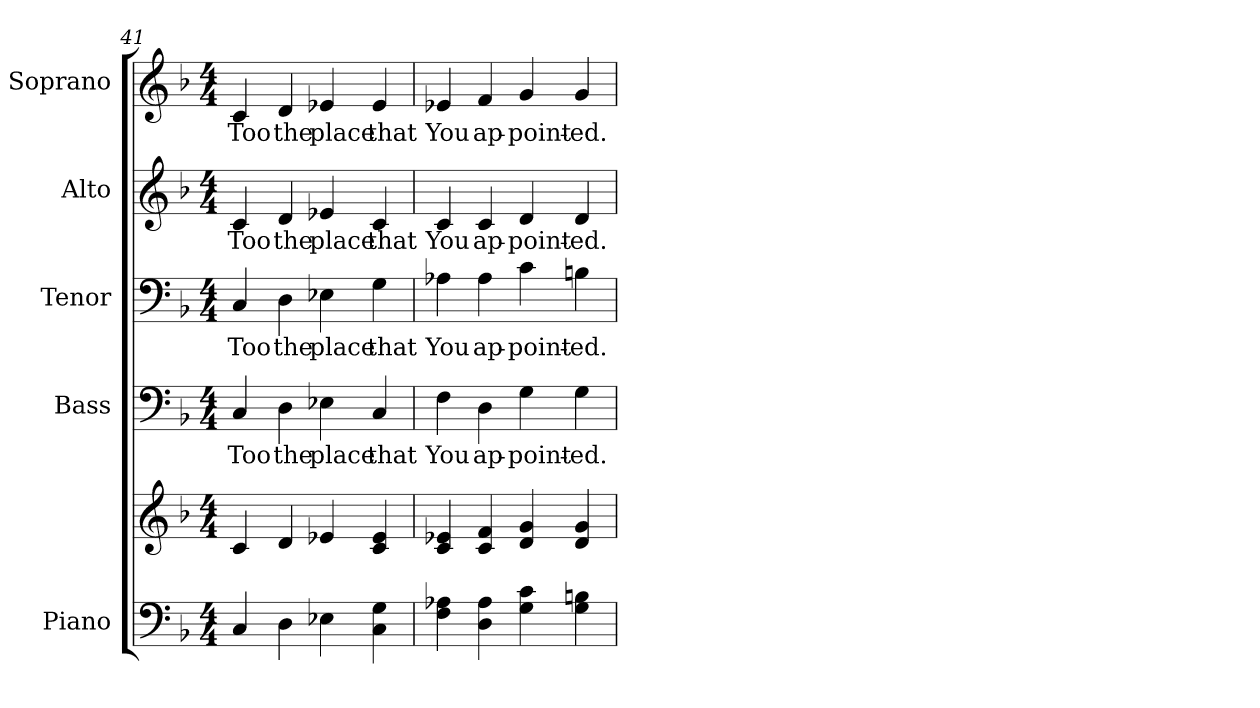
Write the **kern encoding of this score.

**kern	**kern	**kern	**text	**kern	**text	**kern	**text	**kern	**text
*part5	*part5	*part4	*part4	*part3	*part3	*part2	*part2	*part1	*part1
*staff6	*staff5	*staff4	*staff4	*staff3	*staff3	*staff2	*staff2	*staff1	*staff1
*I"Piano	*	*I"Bass	*	*I"Tenor	*	*I"Alto	*	*I"Soprano	*
*I'Pno.	*	*I'B.	*	*I'T.	*	*I'A.	*	*I'S.	*
!!LO:PB:g=z
*clefF4	*clefG2	*clefF4	*	*clefF4	*	*clefG2	*	*clefG2	*
*k[b-]	*k[b-]	*k[b-]	*	*k[b-]	*	*k[b-]	*	*k[b-]	*
*F:	*F:	*F:	*	*F:	*	*F:	*	*F:	*
*M4/4	*M4/4	*M4/4	*	*M4/4	*	*M4/4	*	*M4/4	*
=41	=41	=41	=41	=41	=41	=41	=41	=41	=41
!	!	!	!LO:LY:b:color=#000000	!	!	!	!	!	!
!	!	!	!	!	!LO:LY:b:color=#000000	!	!	!	!
!	!	!	!	!	!	!	!LO:LY:b:color=#000000	!	!
!	!	!	!	!	!	!	!	!	!LO:LY:b:color=#000000
4Ci/	4ci/	4Ci/	Too	4Ci/	Too	4ci/	Too	4ci/	Too
!	!	!	!LO:LY:b:color=#000000	!	!	!	!	!	!
!	!	!	!	!	!LO:LY:b:color=#000000	!	!	!	!
!	!	!	!	!	!	!	!LO:LY:b:color=#000000	!	!
!	!	!	!	!	!	!	!	!	!LO:LY:b:color=#000000
4Di\	4di/	4Di\	the	4Di\	the	4di/	the	4di/	the
!	!	!	!LO:LY:b:color=#000000	!	!	!	!	!	!
!	!	!	!	!	!LO:LY:b:color=#000000	!	!	!	!
!	!	!	!	!	!	!	!LO:LY:b:color=#000000	!	!
!	!	!	!	!	!	!	!	!	!LO:LY:b:color=#000000
4E-Xi\	4e-Xi/	4E-Xi\	place	4E-Xi\	place	4e-Xi/	place	4e-Xi/	place
!	!	!	!LO:LY:b:color=#000000	!	!	!	!	!	!
!	!	!	!	!	!LO:LY:b:color=#000000	!	!	!	!
!	!	!	!	!	!	!	!LO:LY:b:color=#000000	!	!
!	!	!	!	!	!	!	!	!	!LO:LY:b:color=#000000
4Ci\ 4Gi	4ci/ 4e-i	4Ci/	that	4Gi\	that	4ci/	that	4e-i/	that
=42	=42	=42	=42	=42	=42	=42	=42	=42	=42
!	!	!	!LO:LY:b:color=#000000	!	!	!	!	!	!
!	!	!	!	!	!LO:LY:b:color=#000000	!	!	!	!
!	!	!	!	!	!	!	!LO:LY:b:color=#000000	!	!
!	!	!	!	!	!	!	!	!	!LO:LY:b:color=#000000
4Fi\ 4A-Xi	4ci/ 4e-Xi	4Fi\	You	4A-Xi\	You	4ci/	You	4e-Xi/	You
!	!	!	!LO:LY:b:color=#000000	!	!	!	!	!	!
!	!	!	!	!	!LO:LY:b:color=#000000	!	!	!	!
!	!	!	!	!	!	!	!LO:LY:b:color=#000000	!	!
!	!	!	!	!	!	!	!	!	!LO:LY:b:color=#000000
4Di\ 4A-i	4ci/ 4fi	4Di\	ap-	4A-i\	ap-	4ci/	ap-	4fi/	ap-
!	!	!	!LO:LY:b:color=#000000	!	!	!	!	!	!
!	!	!	!	!	!LO:LY:b:color=#000000	!	!	!	!
!	!	!	!	!	!	!	!LO:LY:b:color=#000000	!	!
!	!	!	!	!	!	!	!	!	!LO:LY:b:color=#000000
4Gi\ 4ci	4di/ 4gi	4Gi\	-point-	4ci\	-point-	4di/	-point-	4gi/	-point-
!	!	!	!LO:LY:b:color=#000000	!	!	!	!	!	!
!	!	!	!	!	!LO:LY:b:color=#000000	!	!	!	!
!	!	!	!	!	!	!	!LO:LY:b:color=#000000	!	!
!	!	!	!	!	!	!	!	!	!LO:LY:b:color=#000000
4Gi\ 4Bni	4di/ 4gi	4Gi\	-ed.	4Bni\	-ed.	4di/	-ed.	4gi/	-ed.
=	=	=	=	=	=	=	=	=	=
*-	*-	*-	*-	*-	*-	*-	*-	*-	*-
